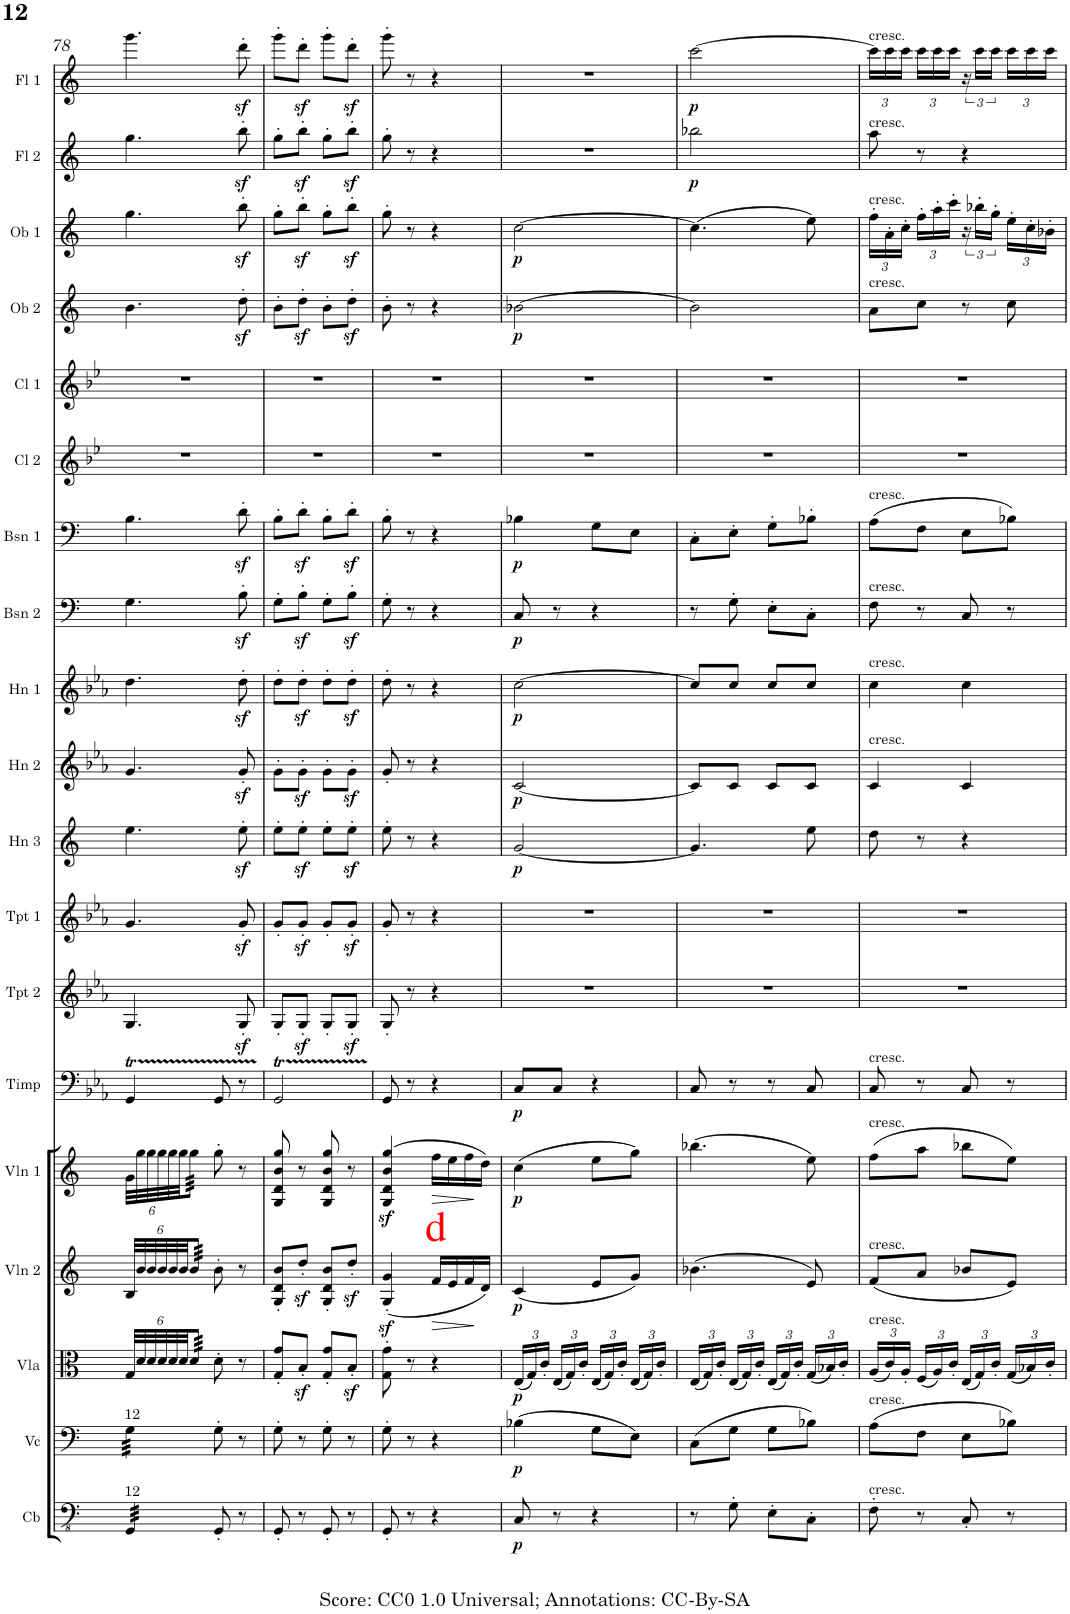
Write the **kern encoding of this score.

**kern	**dynam	**kern	**dynam	**kern	**dynam	**kern	**dynam	**kern	**text	**dynam	**kern	**dynam	**kern	**kern	**kern	**dynam	**kern	**dynam	**kern	**dynam	**kern	**dynam	**kern	**dynam	**kern	**kern	**kern	**dynam	**kern	**dynam	**kern	**dynam	**kern	**dynam
*part19	*part19	*part18	*part18	*part17	*part17	*part16	*part16	*part15	*part15	*part15	*part14	*part14	*part13	*part12	*part11	*part11	*part10	*part10	*part9	*part9	*part8	*part8	*part7	*part7	*part6	*part5	*part4	*part4	*part3	*part3	*part2	*part2	*part1	*part1
*staff19	*staff19	*staff18	*staff18	*staff17	*staff17	*staff16	*staff16	*staff15	*staff15	*staff15	*staff14	*staff14	*staff13	*staff12	*staff11	*staff11	*staff10	*staff10	*staff9	*staff9	*staff8	*staff8	*staff7	*staff7	*staff6	*staff5	*staff4	*staff4	*staff3	*staff3	*staff2	*staff2	*staff1	*staff1
*I"Contrabass	*	*I"Violoncello	*	*I"Viola	*	*I"Violin 2	*	*I"Violin 1	*	*	*I"Timpani	*	*I"C Trumpet 2	*I"C Trumpet 1	*I"Eb Horn 3	*	*I"C Horn 2	*	*I"C Horn 1	*	*I"Bassoon 2	*	*I"Bassoon 1	*	*I"Bb Clarinet 3	*I"Bb Clarinet 1	*I"Oboe 2	*	*I"Oboe 1	*	*I"Flute 2	*	*I"Flute 1	*
*I'Cb	*	*I'Vc	*	*I'Vla	*	*I'Vln 2	*	*I'Vln 1	*	*	*I'Timp	*	*I'Tpt 2	*I'Tpt 1	*I'Hn 3	*	*I'Hn 2	*	*I'Hn 1	*	*I'Bsn 2	*	*I'Bsn 1	*	*I'Cl 2	*I'Cl 1	*I'Ob 2	*	*I'Ob 1	*	*I'Fl 2	*	*I'Fl 1	*
!!LO:PB:g=z
*clefFv4	*	*clefF4	*	*clefC3	*	*clefG2	*	*clefG2	*	*	*clefF4	*	*clefG2	*clefG2	*clefG2	*	*clefG2	*	*clefG2	*	*clefF4	*	*clefF4	*	*clefG2	*clefG2	*clefG2	*	*clefG2	*	*clefG2	*	*clefG2	*
*	*	*	*	*	*	*	*	*	*	*	*	*	*	*	*Trd5c9	*	*Trd7c12	*	*Trd7c12	*	*	*	*	*	*Trd1c2	*Trd1c2	*	*	*	*	*	*	*	*
*k[]	*	*k[]	*	*k[]	*	*k[]	*	*k[]	*	*	*k[b-e-a-]	*	*k[b-e-a-]	*k[b-e-a-]	*k[]	*	*k[b-e-a-]	*	*k[b-e-a-]	*	*k[]	*	*k[]	*	*k[b-e-]	*k[b-e-]	*k[]	*	*k[]	*	*k[]	*	*k[]	*
*C:	*	*C:	*	*C:	*	*C:	*	*C:	*	*	*	*	*	*	*	*	*	*	*	*	*C:	*	*C:	*	*	*	*C:	*	*C:	*	*C:	*	*C:	*
*M2/4	*	*M2/4	*	*M2/4	*	*M2/4	*	*M2/4	*	*	*M2/4	*	*M2/4	*M2/4	*M2/4	*	*M2/4	*	*M2/4	*	*M2/4	*	*M2/4	*	*M2/4	*M2/4	*M2/4	*	*M2/4	*	*M2/4	*	*M2/4	*
*	*	*	*	*Xbrackettup	*	*Xbrackettup	*	*Xbrackettup	*	*	*	*	*	*	*	*	*	*	*	*	*	*	*	*	*	*	*	*	*	*	*	*	*	*
=78	=78	=78	=78	=78	=78	=78	=78	=78	=78	=78	=78	=78	=78	=78	=78	=78	=78	=78	=78	=78	=78	=78	=78	=78	=78	=78	=78	=78	=78	=78	=78	=78	=78	=78
!	!	!LO:TX:a:t=12	!	!	!	!	!	!	!	!	!	!	!	!	!	!	!	!	!	!	!	!	!	!	!	!	!	!	!	!	!	!	!	!
!LO:TX:a:t=12	!	!	!	!	!	!	!	!	!	!	!	!	!	!	!	!	!	!	!	!	!	!	!	!	!	!	!	!	!	!	!	!	!	!
*tremolo	*	*	*	*	*	*	*	*	*	*	*	*	*	*	*	*	*	*	*	*	*	*	*	*	*	*	*	*	*	*	*	*	*	*
*	*	*tremolo	*	*	*	*	*	*	*	*	*	*	*	*	*	*	*	*	*	*	*	*	*	*	*	*	*	*	*	*	*	*	*	*
32GGG/LLL	.	32G\LLL	.	48G/LLL	.	48B/LLL	.	48g\LLL	.	.	4GGt/	.	4.G/	4.g/	4.ee\	.	4.g/	.	4.dd\	.	4.G\	.	4.B\	.	2r	2r	4.b\	.	4.gg\	.	4.gg\	.	4.ggg\	.
.	.	.	.	48d/	.	48b/	.	48gg\	.	.	.	.	.	.	.	.	.	.	.	.	.	.	.	.	.	.	.	.	.	.	.	.	.	.
32GGG/	.	32G\	.	.	.	.	.	.	.	.	.	.	.	.	.	.	.	.	.	.	.	.	.	.	.	.	.	.	.	.	.	.	.	.
.	.	.	.	48d/	.	48b/	.	48gg\	.	.	.	.	.	.	.	.	.	.	.	.	.	.	.	.	.	.	.	.	.	.	.	.	.	.
32GGG/	.	32G\	.	48d/	.	48b/	.	48gg\	.	.	.	.	.	.	.	.	.	.	.	.	.	.	.	.	.	.	.	.	.	.	.	.	.	.
.	.	.	.	48d/	.	48b/	.	48gg\	.	.	.	.	.	.	.	.	.	.	.	.	.	.	.	.	.	.	.	.	.	.	.	.	.	.
32GGG/	.	32G\	.	.	.	.	.	.	.	.	.	.	.	.	.	.	.	.	.	.	.	.	.	.	.	.	.	.	.	.	.	.	.	.
.	.	.	.	48d/JJ	.	48b/JJ	.	48gg\JJ	.	.	.	.	.	.	.	.	.	.	.	.	.	.	.	.	.	.	.	.	.	.	.	.	.	.
*	*	*	*	*tremolo	*	*	*	*	*	*	*	*	*	*	*	*	*	*	*	*	*	*	*	*	*	*	*	*	*	*	*	*	*	*
*	*	*	*	*	*	*tremolo	*	*	*	*	*	*	*	*	*	*	*	*	*	*	*	*	*	*	*	*	*	*	*	*	*	*	*	*
*	*	*	*	*	*	*	*	*tremolo	*	*	*	*	*	*	*	*	*	*	*	*	*	*	*	*	*	*	*	*	*	*	*	*	*	*
32GGG/	.	32G\	.	64d/	.	64b/	.	64gg\	.	.	.	.	.	.	.	.	.	.	.	.	.	.	.	.	.	.	.	.	.	.	.	.	.	.
.	.	.	.	64d/	.	64b/	.	64gg\	.	.	.	.	.	.	.	.	.	.	.	.	.	.	.	.	.	.	.	.	.	.	.	.	.	.
32GGG/	.	32G\	.	64d/	.	64b/	.	64gg\	.	.	.	.	.	.	.	.	.	.	.	.	.	.	.	.	.	.	.	.	.	.	.	.	.	.
.	.	.	.	64d/	.	64b/	.	64gg\	.	.	.	.	.	.	.	.	.	.	.	.	.	.	.	.	.	.	.	.	.	.	.	.	.	.
32GGG/	.	32G\	.	64d/	.	64b/	.	64gg\	.	.	.	.	.	.	.	.	.	.	.	.	.	.	.	.	.	.	.	.	.	.	.	.	.	.
.	.	.	.	64d/	.	64b/	.	64gg\	.	.	.	.	.	.	.	.	.	.	.	.	.	.	.	.	.	.	.	.	.	.	.	.	.	.
32GGG/JJJ	.	32G\JJJ	.	64d/	.	64b/	.	64gg\	.	.	.	.	.	.	.	.	.	.	.	.	.	.	.	.	.	.	.	.	.	.	.	.	.	.
*	*	*Xtremolo	*	*	*	*	*	*	*	*	*	*	*	*	*	*	*	*	*	*	*	*	*	*	*	*	*	*	*	*	*	*	*	*
*Xtremolo	*	*	*	*	*	*	*	*	*	*	*	*	*	*	*	*	*	*	*	*	*	*	*	*	*	*	*	*	*	*	*	*	*	*
.	.	.	.	64d/JJJJ	.	64b/JJJJ	.	64gg\JJJJ	.	.	.	.	.	.	.	.	.	.	.	.	.	.	.	.	.	.	.	.	.	.	.	.	.	.
*	*	*	*	*	*	*	*	*Xtremolo	*	*	*	*	*	*	*	*	*	*	*	*	*	*	*	*	*	*	*	*	*	*	*	*	*	*
*	*	*	*	*	*	*Xtremolo	*	*	*	*	*	*	*	*	*	*	*	*	*	*	*	*	*	*	*	*	*	*	*	*	*	*	*	*
*	*	*	*	*Xtremolo	*	*	*	*	*	*	*	*	*	*	*	*	*	*	*	*	*	*	*	*	*	*	*	*	*	*	*	*	*	*
8GGG'/	.	8G'\	.	8d'\	.	8b'\	.	8gg'\	.	.	8GG/	.	.	.	.	.	.	.	.	.	.	.	.	.	.	.	.	.	.	.	.	.	.	.
8r	.	8r	.	8r	.	8r	.	8r	.	.	8r	.	8Gz<'/	8gz<'/	8eez<'\	.	8gz<'/	.	8ddz<'\	.	8Bz<'\	.	8dz<'\	.	.	.	8ddz<'\	.	8bbz<'\	.	8bbz<'\	.	8dddz<'\	.
=79	=79	=79	=79	=79	=79	=79	=79	=79	=79	=79	=79	=79	=79	=79	=79	=79	=79	=79	=79	=79	=79	=79	=79	=79	=79	=79	=79	=79	=79	=79	=79	=79	=79	=79
8GGG'/	.	8G'\	.	8G/' 8g/'L	.	8G/' 8d/' 8b/'L	.	8G/ 8d/ 8b/ 8gg/	.	.	2GGt/	.	8G'/L	8g'/L	8ee'\L	.	8g'\L	.	8dd'\L	.	8G'\L	.	8B'\L	.	2r	2r	8b'\L	.	8gg'\L	.	8gg'\L	.	8ggg'\L	.
8r	.	8r	.	8Bz<'/J	.	8ddz<'/J	.	8r	.	.	.	.	8Gz<'/J	8gz<'/J	8eez<'\J	.	8gz<'\J	.	8ddz<'\J	.	8Bz<'\J	.	8dz<'\J	.	.	.	8ddz<'\J	.	8bbz<'\J	.	8bbz<'\J	.	8dddz<'\J	.
8GGG'/	.	8G'\	.	8G/' 8g/'L	.	8G/' 8d/' 8b/'L	.	8G/ 8d/ 8b/ 8gg/	.	.	.	.	8G'/L	8g'/L	8ee'\L	.	8g'\L	.	8dd'\L	.	8G'\L	.	8B'\L	.	.	.	8b'\L	.	8gg'\L	.	8gg'\L	.	8ggg'\L	.
8r	.	8r	.	8Bz<'/J	.	8ddz<'/J	.	8r	.	.	.	.	8Gz<'/J	8gz<'/J	8eez<'\J	.	8gz<'\J	.	8ddz<'\J	.	8Bz<'\J	.	8dz<'\J	.	.	.	8ddz<'\J	.	8bbz<'\J	.	8bbz<'\J	.	8dddz<'\J	.
=80	=80	=80	=80	=80	=80	=80	=80	=80	=80	=80	=80	=80	=80	=80	=80	=80	=80	=80	=80	=80	=80	=80	=80	=80	=80	=80	=80	=80	=80	=80	=80	=80	=80	=80
8GGG'/	.	8G'\	.	8G\' 8g\'	.	(4G/z<' 4g/z<'	.	(4G/z< 4d/z< 4b/z< 4gg/z<	.	.	8GG/	.	8G'/	8g'/	8ee'\	.	8g'/	.	8dd'\	.	8G'\	.	8B'\	.	2r	2r	8b'\	.	8gg'\	.	8gg'\	.	8ggg'\	.
8r	.	8r	.	8r	.	.	.	.	.	.	8r	.	8r	8r	8r	.	8r	.	8r	.	8r	.	8r	.	.	.	8r	.	8r	.	8r	.	8r	.
!	!	!	!	!	!	!	!LO:HP:b	!	!LO:LY:b:color=#FF0000	!LO:HP:b	!	!	!	!	!	!	!	!	!	!	!	!	!	!	!	!	!	!	!	!	!	!	!	!
4r	.	4r	.	4r	.	16f/LL	>	16ff\LL	d	>	4r	.	4r	4r	4r	.	4r	.	4r	.	4r	.	4r	.	.	.	4r	.	4r	.	4r	.	4r	.
.	.	.	.	.	.	16e/	.	16ee\	.	.	.	.	.	.	.	.	.	.	.	.	.	.	.	.	.	.	.	.	.	.	.	.	.	.
.	.	.	.	.	.	16f/	.	16ff\	.	.	.	.	.	.	.	.	.	.	.	.	.	.	.	.	.	.	.	.	.	.	.	.	.	.
.	.	.	.	.	.	16d/JJ)	]	16dd\JJ)	.	]	.	.	.	.	.	.	.	.	.	.	.	.	.	.	.	.	.	.	.	.	.	.	.	.
=81	=81	=81	=81	=81	=81	=81	=81	=81	=81	=81	=81	=81	=81	=81	=81	=81	=81	=81	=81	=81	=81	=81	=81	=81	=81	=81	=81	=81	=81	=81	=81	=81	=81	=81
!	!LO:DY:b	!	!LO:DY:b	!	!LO:DY:b	!	!LO:DY:b	!	!	!LO:DY:b	!	!LO:DY:b	!	!	!	!LO:DY:b	!	!LO:DY:b	!	!LO:DY:b	!	!LO:DY:b	!	!LO:DY:b	!	!	!	!LO:DY:b	!	!LO:DY:b	!	!	!	!
8CC/	p	(4B-X\	p	(24E/LL	p	(4c/	p	(4cc\	.	p	8C/L	p	2r	2r	[2g/	p	[2c/	p	[2cc\	p	8C/	p	4B-X\	p	2r	2r	[2b-X\	p	[2cc\	p	2r	.	2r	.
.	.	.	.	24G/)	.	.	.	.	.	.	.	.	.	.	.	.	.	.	.	.	.	.	.	.	.	.	.	.	.	.	.	.	.	.
.	.	.	.	24c'/JJ	.	.	.	.	.	.	.	.	.	.	.	.	.	.	.	.	.	.	.	.	.	.	.	.	.	.	.	.	.	.
8r	.	.	.	(24E/LL	.	.	.	.	.	.	8C/J	.	.	.	.	.	.	.	.	.	8r	.	.	.	.	.	.	.	.	.	.	.	.	.
.	.	.	.	24G/)	.	.	.	.	.	.	.	.	.	.	.	.	.	.	.	.	.	.	.	.	.	.	.	.	.	.	.	.	.	.
.	.	.	.	24c'/JJ	.	.	.	.	.	.	.	.	.	.	.	.	.	.	.	.	.	.	.	.	.	.	.	.	.	.	.	.	.	.
4r	.	8G\L	.	(24E/LL	.	8e/L	.	8ee\L	.	.	4r	.	.	.	.	.	.	.	.	.	4r	.	8G\L	.	.	.	.	.	.	.	.	.	.	.
.	.	.	.	24G/)	.	.	.	.	.	.	.	.	.	.	.	.	.	.	.	.	.	.	.	.	.	.	.	.	.	.	.	.	.	.
.	.	.	.	24c'/JJ	.	.	.	.	.	.	.	.	.	.	.	.	.	.	.	.	.	.	.	.	.	.	.	.	.	.	.	.	.	.
.	.	8E\J)	.	(24E/LL	.	8g/J)	.	8gg\J)	.	.	.	.	.	.	.	.	.	.	.	.	.	.	8E\J	.	.	.	.	.	.	.	.	.	.	.
.	.	.	.	24G/)	.	.	.	.	.	.	.	.	.	.	.	.	.	.	.	.	.	.	.	.	.	.	.	.	.	.	.	.	.	.
.	.	.	.	24c'/JJ	.	.	.	.	.	.	.	.	.	.	.	.	.	.	.	.	.	.	.	.	.	.	.	.	.	.	.	.	.	.
=82	=82	=82	=82	=82	=82	=82	=82	=82	=82	=82	=82	=82	=82	=82	=82	=82	=82	=82	=82	=82	=82	=82	=82	=82	=82	=82	=82	=82	=82	=82	=82	=82	=82	=82
!	!	!	!	!	!	!	!	!	!	!	!	!	!	!	!	!	!	!	!	!	!	!	!	!	!	!	!	!	!	!	!	!LO:DY:b	!	!LO:DY:b
8r	.	(8C\L	.	(24E/LL	.	(4.b-X\	.	(4.bb-X\	.	.	8C/	.	2r	2r	4.g/]	.	8c/L]	.	8cc/L]	.	8r	.	8C'\L	.	2r	2r	2b-\]	.	(4.cc\]	.	2bb-X\	p	[2ccc\	p
.	.	.	.	24G/)	.	.	.	.	.	.	.	.	.	.	.	.	.	.	.	.	.	.	.	.	.	.	.	.	.	.	.	.	.	.
.	.	.	.	24c'/JJ	.	.	.	.	.	.	.	.	.	.	.	.	.	.	.	.	.	.	.	.	.	.	.	.	.	.	.	.	.	.
8GG'\	.	8G\J	.	(24E/LL	.	.	.	.	.	.	8r	.	.	.	.	.	8c/J	.	8cc/J	.	8G'\	.	8E'\J	.	.	.	.	.	.	.	.	.	.	.
.	.	.	.	24G/)	.	.	.	.	.	.	.	.	.	.	.	.	.	.	.	.	.	.	.	.	.	.	.	.	.	.	.	.	.	.
.	.	.	.	24c'/JJ	.	.	.	.	.	.	.	.	.	.	.	.	.	.	.	.	.	.	.	.	.	.	.	.	.	.	.	.	.	.
8EE'\L	.	8G\L	.	(24E/LL	.	.	.	.	.	.	8r	.	.	.	.	.	8c/L	.	8cc/L	.	8E'\L	.	8G'\L	.	.	.	.	.	.	.	.	.	.	.
.	.	.	.	24G/)	.	.	.	.	.	.	.	.	.	.	.	.	.	.	.	.	.	.	.	.	.	.	.	.	.	.	.	.	.	.
.	.	.	.	24c'/JJ	.	.	.	.	.	.	.	.	.	.	.	.	.	.	.	.	.	.	.	.	.	.	.	.	.	.	.	.	.	.
8CC'\J	.	8B-X\J)	.	(24G/LL	.	8e/)	.	8ee\)	.	.	8C/	.	.	.	8ee\	.	8c/J	.	8cc/J	.	8C'\J	.	8B-X'\J	.	.	.	.	.	8ee\)	.	.	.	.	.
.	.	.	.	24B-X/)	.	.	.	.	.	.	.	.	.	.	.	.	.	.	.	.	.	.	.	.	.	.	.	.	.	.	.	.	.	.
.	.	.	.	24c'/JJ	.	.	.	.	.	.	.	.	.	.	.	.	.	.	.	.	.	.	.	.	.	.	.	.	.	.	.	.	.	.
=83	=83	=83	=83	=83	=83	=83	=83	=83	=83	=83	=83	=83	=83	=83	=83	=83	=83	=83	=83	=83	=83	=83	=83	=83	=83	=83	=83	=83	=83	=83	=83	=83	=83	=83
*	*	*	*	*	*	*	*	*	*	*	*	*	*	*	*	*	*	*	*	*	*	*	*	*	*	*	*	*	*Xbrackettup	*	*	*	*Xbrackettup	*
!	!	!	!	!	!	!	!	!	!	!	!	!	!	!	!	!	!	!	!	!	!	!	!	!	!	!	!	!	!	!	!	!	!LO:TX:a:t=cresc.	!
!	!	!	!	!	!	!	!	!	!	!	!	!	!	!	!	!	!	!	!	!	!	!	!	!	!	!	!	!	!	!	!LO:TX:a:t=cresc.	!	!	!
!	!	!	!	!	!	!	!	!	!	!	!	!	!	!	!	!	!	!	!	!	!	!	!	!	!	!	!	!	!LO:TX:a:t=cresc.	!	!	!	!	!
!	!	!	!	!	!	!	!	!	!	!	!	!	!	!	!	!	!	!	!	!	!	!	!	!	!	!	!LO:TX:a:t=cresc.	!	!	!	!	!	!	!
!	!	!	!	!	!	!	!	!	!	!	!	!	!	!	!	!	!	!	!	!	!	!	!LO:TX:a:t=cresc.	!	!	!	!	!	!	!	!	!	!	!
!	!	!	!	!	!	!	!	!	!	!	!	!	!	!	!	!	!	!	!	!	!LO:TX:a:t=cresc.	!	!	!	!	!	!	!	!	!	!	!	!	!
!	!	!	!	!	!	!	!	!	!	!	!	!	!	!	!	!	!	!	!LO:TX:a:t=cresc.	!	!	!	!	!	!	!	!	!	!	!	!	!	!	!
!	!	!	!	!	!	!	!	!	!	!	!	!	!	!	!	!	!LO:TX:a:t=cresc.	!	!	!	!	!	!	!	!	!	!	!	!	!	!	!	!	!
!	!	!	!	!	!	!	!	!	!	!	!LO:TX:a:t=cresc.	!	!	!	!	!	!	!	!	!	!	!	!	!	!	!	!	!	!	!	!	!	!	!
!	!	!	!	!	!	!	!	!LO:TX:a:t=cresc.	!	!	!	!	!	!	!	!	!	!	!	!	!	!	!	!	!	!	!	!	!	!	!	!	!	!
!	!	!	!	!	!	!LO:TX:a:t=cresc.	!	!	!	!	!	!	!	!	!	!	!	!	!	!	!	!	!	!	!	!	!	!	!	!	!	!	!	!
!	!	!	!	!LO:TX:a:t=cresc.	!	!	!	!	!	!	!	!	!	!	!	!	!	!	!	!	!	!	!	!	!	!	!	!	!	!	!	!	!	!
!	!	!LO:TX:a:t=cresc.	!	!	!	!	!	!	!	!	!	!	!	!	!	!	!	!	!	!	!	!	!	!	!	!	!	!	!	!	!	!	!	!
!LO:TX:a:t=cresc.	!	!	!	!	!	!	!	!	!	!	!	!	!	!	!	!	!	!	!	!	!	!	!	!	!	!	!	!	!	!	!	!	!	!
8FF'\	.	(8A\L	.	(24A/LL	.	(8f/L	.	(8ff\L	.	.	8C/	.	2r	2r	8dd\	.	4c/	.	4cc\	.	8F\	.	(8A\L	.	2r	2r	8a\L	.	24ff'\LL	.	8aa\	.	24ccc\LL]	.
.	.	.	.	24c/)	.	.	.	.	.	.	.	.	.	.	.	.	.	.	.	.	.	.	.	.	.	.	.	.	24a'\	.	.	.	24ccc\	.
.	.	.	.	24A'/JJ	.	.	.	.	.	.	.	.	.	.	.	.	.	.	.	.	.	.	.	.	.	.	.	.	24cc'\JJ	.	.	.	24ccc\JJ	.
8r	.	8F\J	.	(24F/LL	.	8a/J	.	8aa\J	.	.	8r	.	.	.	8r	.	.	.	.	.	8r	.	8F\J	.	.	.	8cc\J	.	24ff'\LL	.	8r	.	24ccc\LL	.
.	.	.	.	24A/)	.	.	.	.	.	.	.	.	.	.	.	.	.	.	.	.	.	.	.	.	.	.	.	.	24aa'\	.	.	.	24ccc\	.
.	.	.	.	24c'/JJ	.	.	.	.	.	.	.	.	.	.	.	.	.	.	.	.	.	.	.	.	.	.	.	.	24ccc'\JJ	.	.	.	24ccc\JJ	.
*	*	*	*	*	*	*	*	*	*	*	*	*	*	*	*	*	*	*	*	*	*	*	*	*	*	*	*	*	*brackettup	*	*	*	*brackettup	*
8CC'/	.	8E\L	.	(24E/LL	.	8b-X/L	.	8bb-X\L	.	.	8C/	.	.	.	4r	.	4c/	.	4cc\	.	8C/	.	8E\L	.	.	.	8r	.	24r	.	4r	.	24r	.
.	.	.	.	24G/)	.	.	.	.	.	.	.	.	.	.	.	.	.	.	.	.	.	.	.	.	.	.	.	.	24bb-X'\LL	.	.	.	24ccc\LL	.
.	.	.	.	24c'/JJ	.	.	.	.	.	.	.	.	.	.	.	.	.	.	.	.	.	.	.	.	.	.	.	.	24gg'\JJ	.	.	.	24ccc\JJ	.
*	*	*	*	*	*	*	*	*	*	*	*	*	*	*	*	*	*	*	*	*	*	*	*	*	*	*	*	*	*Xbrackettup	*	*	*	*Xbrackettup	*
8r	.	8B-X\J)	.	(24G/LL	.	8e/J)	.	8ee\J)	.	.	8r	.	.	.	.	.	.	.	.	.	8r	.	8B-X\J)	.	.	.	8cc\	.	24ee'\LL	.	.	.	24ccc\LL	.
.	.	.	.	24B-X/)	.	.	.	.	.	.	.	.	.	.	.	.	.	.	.	.	.	.	.	.	.	.	.	.	24cc'\	.	.	.	24ccc\	.
.	.	.	.	24c'/JJ	.	.	.	.	.	.	.	.	.	.	.	.	.	.	.	.	.	.	.	.	.	.	.	.	24b-X'\JJ	.	.	.	24ccc\JJ	.
=	=	=	=	=	=	=	=	=	=	=	=	=	=	=	=	=	=	=	=	=	=	=	=	=	=	=	=	=	=	=	=	=	=	=
*-	*-	*-	*-	*-	*-	*-	*-	*-	*-	*-	*-	*-	*-	*-	*-	*-	*-	*-	*-	*-	*-	*-	*-	*-	*-	*-	*-	*-	*-	*-	*-	*-	*-	*-
